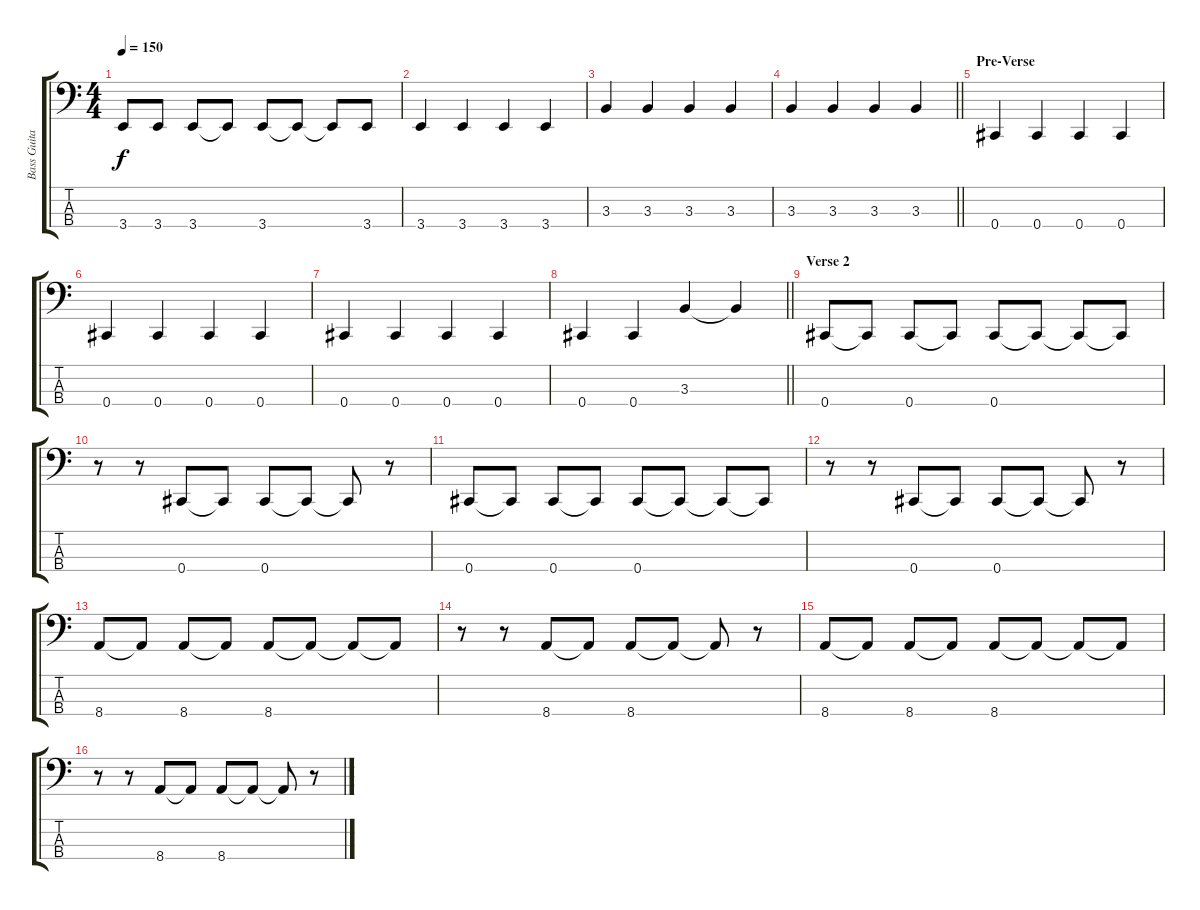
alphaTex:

\track ("Bass Guitar" "Bass Guita") {instrument electricbassfinger}
\staff {score tabs}
\tuning (Gb2 Db2 Ab1 Db1) {hide}
\ts (4 4)
\tempo 150
\clef f4
\ks c
3.4.8{dy f} 3.4.8 3.4.8 3.4{t}.8 3.4.8 3.4{t}.8 3.4{t}.8 3.4.8 |
3.4.4 3.4.4 3.4.4 3.4.4 |
3.3.4 3.3.4 3.3.4 3.3.4 |
\barLineRight lightlight
3.3.4 3.3.4 3.3.4 3.3.4 |
\section ("" "Pre-Verse")
0.4.4 0.4.4 0.4.4 0.4.4 |
0.4.4 0.4.4 0.4.4 0.4.4 |
0.4.4 0.4.4 0.4.4 0.4.4 |
\barLineRight lightlight
0.4.4 0.4.4 3.3.4 3.3{t}.4 |
\section ("" "Verse 2")
0.4.8 0.4{t}.8 0.4.8 0.4{t}.8 0.4.8 0.4{t}.8 0.4{t}.8 0.4{t}.8 |
r.8 r.8 0.4.8 0.4{t}.8 0.4.8 0.4{t}.8 0.4{t}.8 r.8 |
0.4.8 0.4{t}.8 0.4.8 0.4{t}.8 0.4.8 0.4{t}.8 0.4{t}.8 0.4{t}.8 |
r.8 r.8 0.4.8 0.4{t}.8 0.4.8 0.4{t}.8 0.4{t}.8 r.8 |
8.4.8 8.4{t}.8 8.4.8 8.4{t}.8 8.4.8 8.4{t}.8 8.4{t}.8 8.4{t}.8 |
r.8 r.8 8.4.8 8.4{t}.8 8.4.8 8.4{t}.8 8.4{t}.8 r.8 |
8.4.8 8.4{t}.8 8.4.8 8.4{t}.8 8.4.8 8.4{t}.8 8.4{t}.8 8.4{t}.8 |
r.8 r.8 8.4.8 8.4{t}.8 8.4.8 8.4{t}.8 8.4{t}.8 r.8
